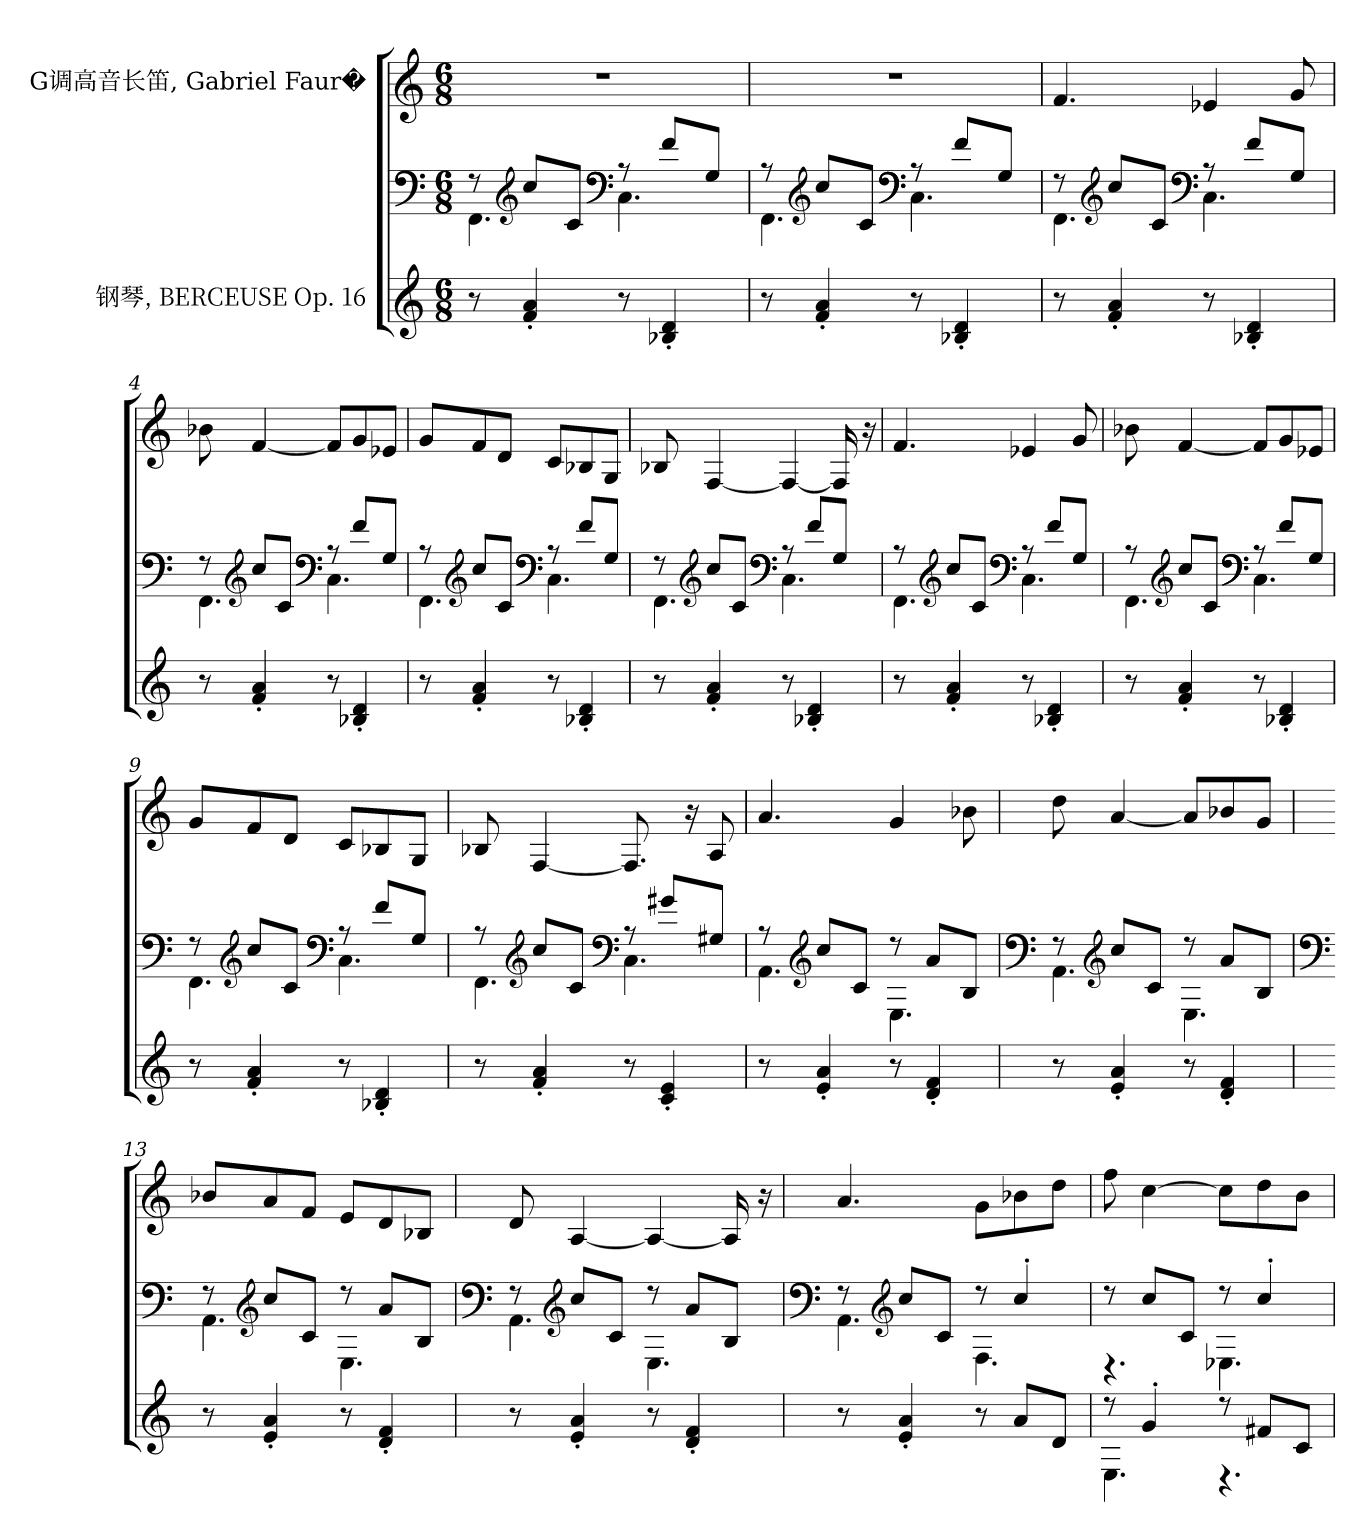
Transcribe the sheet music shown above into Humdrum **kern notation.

**kern	**kern	**kern
*part2	*part2	*part1
*staff3	*staff2	*staff1
*I"钢琴, BERCEUSE Op. 16	*	*I"G调高音长笛, Gabriel Faur�
*clefG2	*clefF4	*clefG2
*	*	*ITrd-4c-7
*k[]	*k[]	*k[f#]
*M6/8	*M6/8	*M6/8
*MM125	*MM125	*MM125
=1	=1	=1
*	*^	*
8r	8r	4.FF\	2.r
*	*clefG2	*	*
4f/' 4a/'	8cc/L	.	.
.	8c/J	.	.
*	*clefF4	*	*
8r	8r	4.C\	.
4B-X/' 4d/'	8f/L	.	.
.	8G/J	.	.
=2	=2	=2	=2
8r	8r	4.FF\	2.r
*	*clefG2	*	*
4f/' 4a/'	8cc/L	.	.
.	8c/J	.	.
*	*clefF4	*	*
8r	8r	4.C\	.
4B-X/' 4d/'	8f/L	.	.
.	8G/J	.	.
!!LO:LB:g=z
=3	=3	=3	=3
8r	8r	4.FF\	4.cc/
*	*clefG2	*	*
4f/' 4a/'	8cc/L	.	.
.	8c/J	.	.
*	*clefF4	*	*
8r	8r	4.C\	4b-X/
4B-X/' 4d/'	8f/L	.	.
.	8G/J	.	8dd/
=4	=4	=4	=4
8r	8r	4.FF\	8ffn\
*	*clefG2	*	*
4f/' 4a/'	8cc/L	.	[4cc/
.	8c/J	.	.
*	*clefF4	*	*
8r	8r	4.C\	8cc/L]
4B-X/' 4d/'	8f/L	.	8dd/
.	8G/J	.	8b-X/J
=5	=5	=5	=5
8r	8r	4.FF\	8dd/L
*	*clefG2	*	*
4f/' 4a/'	8cc/L	.	8cc/
.	8c/J	.	8a/J
*	*clefF4	*	*
8r	8r	4.C\	8g/L
4B-X/' 4d/'	8f/L	.	8fn/
.	8G/J	.	8d/J
!!LO:LB:g=z
=6	=6	=6	=6
8r	8r	4.FF\	8fn/
*	*clefG2	*	*
4f/' 4a/'	8cc/L	.	[4c/
.	8c/J	.	.
*	*clefF4	*	*
8r	8r	4.C\	4c/_
4B-X/' 4d/'	8f/L	.	.
.	8G/J	.	16c/]
.	.	.	16r
=7	=7	=7	=7
8r	8r	4.FF\	4.cc/
*	*clefG2	*	*
4f/' 4a/'	8cc/L	.	.
.	8c/J	.	.
*	*clefF4	*	*
8r	8r	4.C\	4b-X/
4B-X/' 4d/'	8f/L	.	.
.	8G/J	.	8dd/
=8	=8	=8	=8
8r	8r	4.FF\	8ffn\
*	*clefG2	*	*
4f/' 4a/'	8cc/L	.	[4cc/
.	8c/J	.	.
*	*clefF4	*	*
8r	8r	4.C\	8cc/L]
4B-X/' 4d/'	8f/L	.	8dd/
.	8G/J	.	8b-X/J
!!LO:LB:g=z
=9	=9	=9	=9
8r	8r	4.FF\	8dd/L
*	*clefG2	*	*
4f/' 4a/'	8cc/L	.	8cc/
.	8c/J	.	8a/J
*	*clefF4	*	*
8r	8r	4.C\	8g/L
4B-X/' 4d/'	8f/L	.	8fn/
.	8G/J	.	8d/J
=10	=10	=10	=10
8r	8r	4.FF\	8fn/
*	*clefG2	*	*
4f/' 4a/'	8cc/L	.	[4c/
.	8c/J	.	.
*	*clefF4	*	*
8r	8r	4.C\	8.c/]
4c/' 4e/'	8g#X/L	.	.
.	.	.	16r
.	8G#X/J	.	8e/
=11	=11	=11	=11
8r	8r	4.AA\	4.ee/
*	*clefG2	*	*
4e/' 4a/'	8cc/L	.	.
.	8c/J	.	.
8r	8r	4.E\	4dd/
4d/' 4f/'	8a/L	.	.
.	8B/J	.	8ffn\
!!LO:PB:g=z
=12	=12	=12	=12
*	*clefF4	*	*
8r	8r	4.AA\	8aa\
*	*clefG2	*	*
4e/' 4a/'	8cc/L	.	[4ee/
.	8c/J	.	.
8r	8r	4.E\	8ee/L]
4d/' 4f/'	8a/L	.	8ffn/
.	8B/J	.	8dd/J
=13	=13	=13	=13
*	*clefF4	*	*
8r	8r	4.AA\	8ffn/L
*	*clefG2	*	*
4e/' 4a/'	8cc/L	.	8ee/
.	8c/J	.	8cc/J
8r	8r	4.E\	8b/L
4d/' 4f/'	8a/L	.	8a/
.	8B/J	.	8fn/J
=14	=14	=14	=14
*	*clefF4	*	*
8r	8r	4.AA\	8a/
*	*clefG2	*	*
4e/' 4a/'	8cc/L	.	[4e/
.	8c/J	.	.
8r	8r	4.E\	4e/_
4d/' 4f/'	8a/L	.	.
.	8B/J	.	16e/]
.	.	.	16r
!!LO:LB:g=z
=15	=15	=15	=15
*	*clefF4	*	*
8r	8r	4.AA\	4.ee/
*	*clefG2	*	*
4e/' 4a/'	8cc/L	.	.
.	8c/J	.	.
8r	8r	4.F\	8dd\L
8a/L	4cc'/	.	8ffn\
8d/J	.	.	8aa\J
=16	=16	=16	=16
*^	*	*	*
8r	4.E\	8r	4.r	8ccc\
4g'/	.	8cc/L	.	[4gg\
.	.	8c/J	.	.
8r	4.r	8r	4.E-X\	8gg\L]
8f#X/L	.	4cc'/	.	8aa\
8c/J	.	.	.	8ff#\J
*v	*v	*	*	*
*	*v	*v	*
=	=	=
*-	*-	*-
